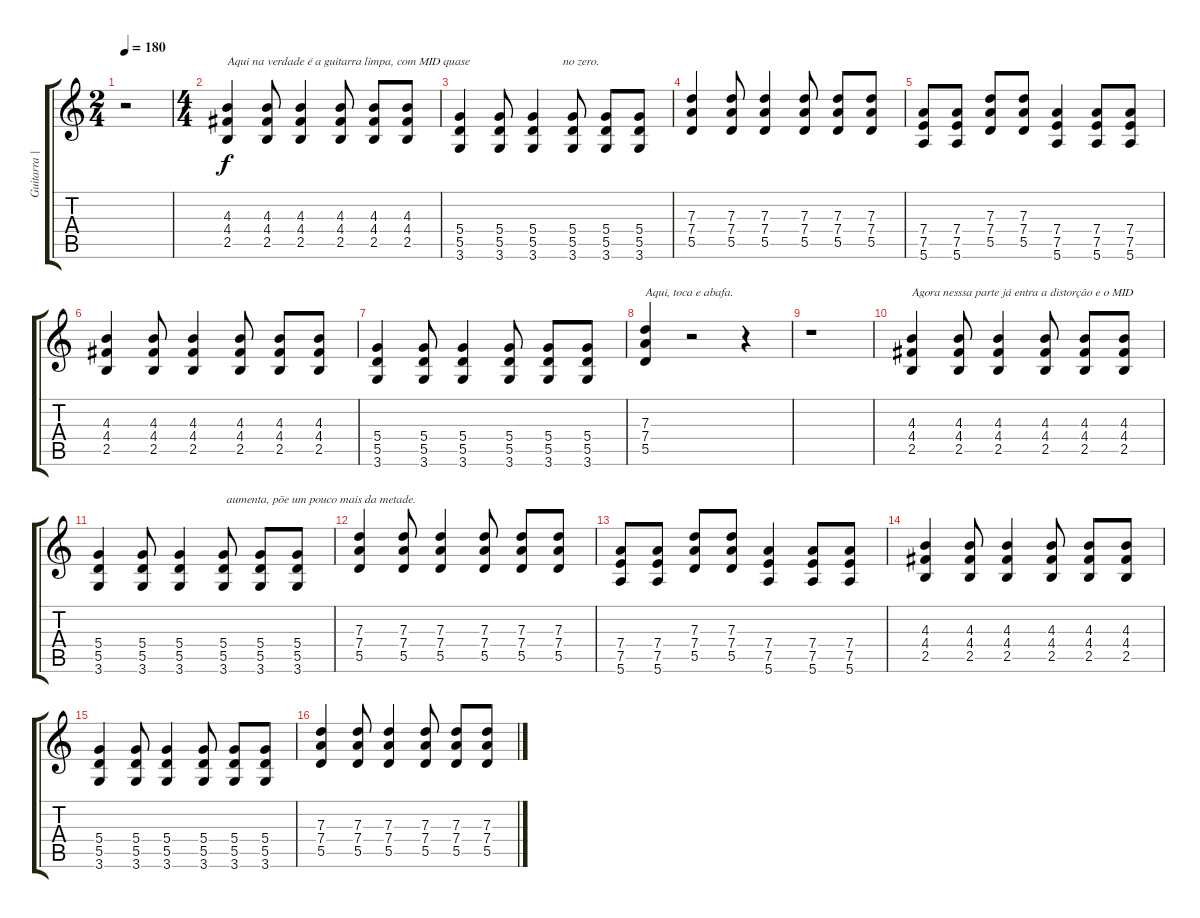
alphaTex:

\track ("Guitarra | Renato" "Guitarra |") {instrument distortionguitar}
\staff {score tabs}
\tuning (E4 B3 G3 D3 A2 E2) {hide}
\ts (2 4)
\tempo 180
\clef g2
\ks c
r.2{dy f instrument distortionguitar} |
\ts (4 4)
(4.3 4.4 2.5).4{txt "Aqui na verdade é a guitarra limpa, com MID quase" instrument acousticguitarsteel} (4.3 4.4 2.5).8 (4.3 4.4 2.5).4 (4.3 4.4 2.5).8 (4.3 4.4 2.5).8 (4.3 4.4 2.5).8 |
(5.4 5.5 3.6).4 (5.4 5.5 3.6).8 (5.4 5.5 3.6).4{txt "          no zero."} (5.4 5.5 3.6).8 (5.4 5.5 3.6).8 (5.4 5.5 3.6).8 |
(7.3 7.4 5.5).4 (7.3 7.4 5.5).8 (7.3 7.4 5.5).4 (7.3 7.4 5.5).8 (7.3 7.4 5.5).8 (7.3 7.4 5.5).8 |
(7.4 7.5 5.6).8 (7.4 7.5 5.6).8 (7.3 7.4 5.5).8 (7.3 7.4 5.5).8 (7.4 7.5 5.6).4 (7.4 7.5 5.6).8 (7.4 7.5 5.6).8 |
(4.3 4.4 2.5).4 (4.3 4.4 2.5).8 (4.3 4.4 2.5).4 (4.3 4.4 2.5).8 (4.3 4.4 2.5).8 (4.3 4.4 2.5).8 |
(5.4 5.5 3.6).4 (5.4 5.5 3.6).8 (5.4 5.5 3.6).4 (5.4 5.5 3.6).8 (5.4 5.5 3.6).8 (5.4 5.5 3.6).8 |
(7.3 7.4 5.5).4{txt "Aqui, toca e abafa."} r.2 r.4 |
r.1 |
(4.3 4.4 2.5).4{txt "Agora nesssa parte já entra a distorção e o MID" instrument distortionguitar} (4.3 4.4 2.5).8 (4.3 4.4 2.5).4 (4.3 4.4 2.5).8 (4.3 4.4 2.5).8 (4.3 4.4 2.5).8 |
(5.4 5.5 3.6).4 (5.4 5.5 3.6).8 (5.4 5.5 3.6).4 (5.4 5.5 3.6).8{txt " aumenta, põe um pouco mais da metade."} (5.4 5.5 3.6).8 (5.4 5.5 3.6).8 |
(7.3 7.4 5.5).4 (7.3 7.4 5.5).8 (7.3 7.4 5.5).4 (7.3 7.4 5.5).8 (7.3 7.4 5.5).8 (7.3 7.4 5.5).8 |
(7.4 7.5 5.6).8 (7.4 7.5 5.6).8 (7.3 7.4 5.5).8 (7.3 7.4 5.5).8 (7.4 7.5 5.6).4 (7.4 7.5 5.6).8 (7.4 7.5 5.6).8 |
(4.3 4.4 2.5).4 (4.3 4.4 2.5).8 (4.3 4.4 2.5).4 (4.3 4.4 2.5).8 (4.3 4.4 2.5).8 (4.3 4.4 2.5).8 |
(5.4 5.5 3.6).4 (5.4 5.5 3.6).8 (5.4 5.5 3.6).4 (5.4 5.5 3.6).8 (5.4 5.5 3.6).8 (5.4 5.5 3.6).8 |
(7.3 7.4 5.5).4 (7.3 7.4 5.5).8 (7.3 7.4 5.5).4 (7.3 7.4 5.5).8 (7.3 7.4 5.5).8 (7.3 7.4 5.5).8
